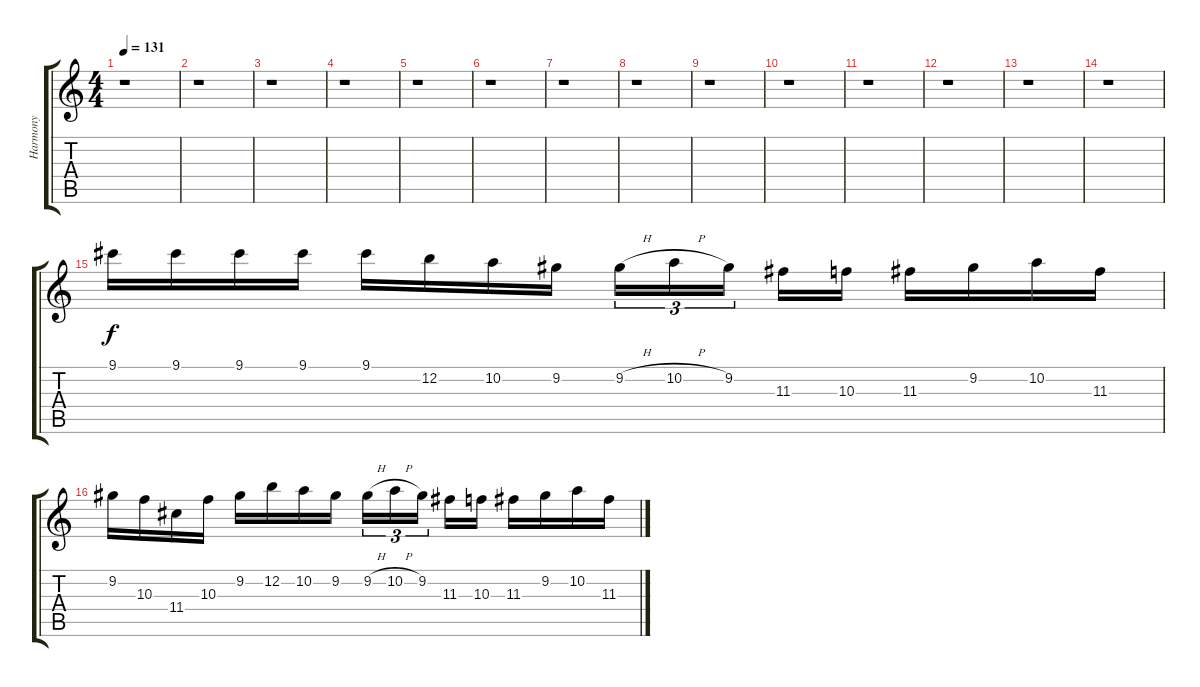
\track ("Harmony" "Harmony") {instrument distortionguitar}
\staff {score tabs}
\tuning (E4 B3 G3 D3 A2 E2) {hide}
\ts (4 4)
\tempo 131
\clef g2
\ks c
r.1{dy f} |
r.1 |
r.1 |
r.1 |
r.1 |
r.1 |
r.1 |
r.1 |
r.1 |
r.1 |
r.1 |
r.1 |
r.1 |
r.1 |
9.1.16 9.1.16 9.1.16 9.1.16 9.1.16 12.2.16 10.2.16 9.2.16 9.2{h}.16{tu (3 2)} 10.2{h}.16{tu (3 2)} 9.2.16{tu (3 2)} 11.3.16 10.3.16 11.3.16 9.2.16 10.2.16 11.3.16 |
9.2.16 10.3.16 11.4.16 10.3.16 9.2.16 12.2.16 10.2.16 9.2.16 9.2{h}.16{tu (3 2)} 10.2{h}.16{tu (3 2)} 9.2.16{tu (3 2)} 11.3.16 10.3.16 11.3.16 9.2.16 10.2.16 11.3.16
